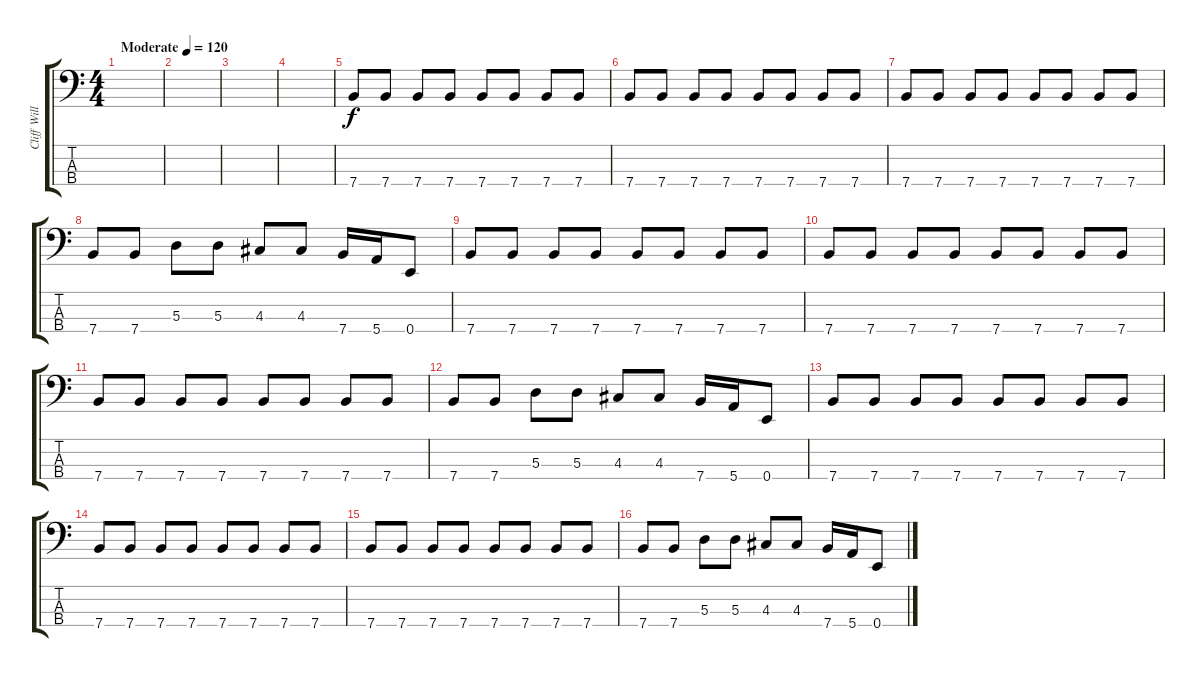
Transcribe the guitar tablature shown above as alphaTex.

\track ("Cliff Williams - Bass" "Cliff Will") {instrument electricbasspick}
\staff {score tabs}
\tuning (G2 D2 A1 E1) {hide}
\ts (4 4)
\tempo (120 "Moderate")
\clef f4
\ks c
|
|
|
|
7.4.8 7.4.8 7.4.8 7.4.8 7.4.8 7.4.8 7.4.8 7.4.8 |
7.4.8 7.4.8 7.4.8 7.4.8 7.4.8 7.4.8 7.4.8 7.4.8 |
7.4.8 7.4.8 7.4.8 7.4.8 7.4.8 7.4.8 7.4.8 7.4.8 |
7.4.8 7.4.8 5.3.8 5.3.8 4.3.8 4.3.8 7.4.16 5.4.16 0.4.8 |
7.4.8 7.4.8 7.4.8 7.4.8 7.4.8 7.4.8 7.4.8 7.4.8 |
7.4.8 7.4.8 7.4.8 7.4.8 7.4.8 7.4.8 7.4.8 7.4.8 |
7.4.8 7.4.8 7.4.8 7.4.8 7.4.8 7.4.8 7.4.8 7.4.8 |
7.4.8 7.4.8 5.3.8 5.3.8 4.3.8 4.3.8 7.4.16 5.4.16 0.4.8 |
7.4.8 7.4.8 7.4.8 7.4.8 7.4.8 7.4.8 7.4.8 7.4.8 |
7.4.8 7.4.8 7.4.8 7.4.8 7.4.8 7.4.8 7.4.8 7.4.8 |
7.4.8 7.4.8 7.4.8 7.4.8 7.4.8 7.4.8 7.4.8 7.4.8 |
7.4.8 7.4.8 5.3.8 5.3.8 4.3.8 4.3.8 7.4.16 5.4.16 0.4.8
